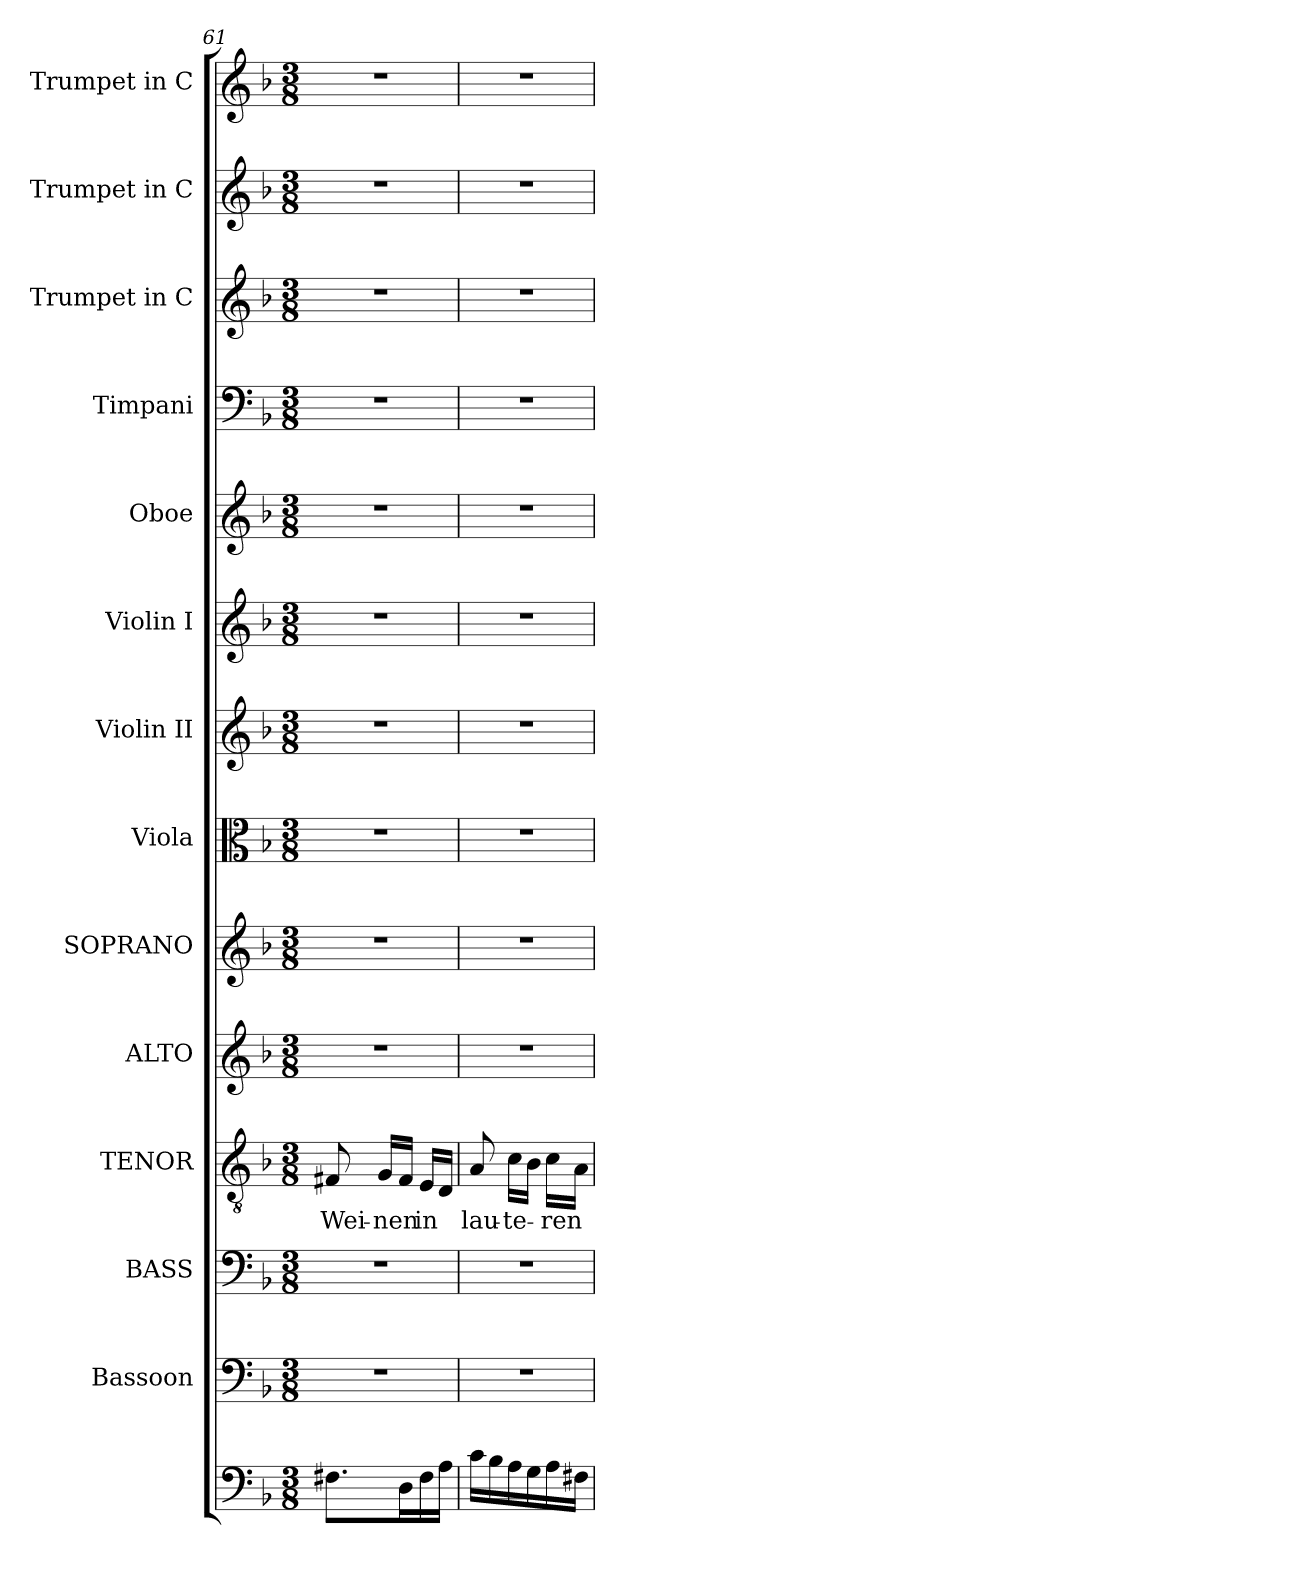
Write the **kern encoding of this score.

**kern	**kern	**kern	**kern	**text	**kern	**kern	**kern	**kern	**kern	**kern	**kern	**kern	**kern	**kern
*part14	*part13	*part12	*part11	*part11	*part10	*part9	*part8	*part7	*part6	*part5	*part4	*part3	*part2	*part1
*staff14	*staff13	*staff12	*staff11	*staff11	*staff10	*staff9	*staff8	*staff7	*staff6	*staff5	*staff4	*staff3	*staff2	*staff1
*	*I"Bassoon	*I"BASS	*I"TENOR	*	*I"ALTO	*I"SOPRANO	*I"Viola	*I"Violin II	*I"Violin I	*I"Oboe	*I"Timpani	*I"Trumpet in C	*I"Trumpet in C	*I"Trumpet in C
*	*	*	*	*	*I'Alto	*I'Soprano	*I'Viola	*I'Violin II	*I'Violin I	*I'Oboe	*I'Timp.	*	*	*
*clefF4	*clefF4	*clefF4	*clefGv2	*	*clefG2	*clefG2	*clefC3	*clefG2	*clefG2	*clefG2	*clefF4	*clefG2	*clefG2	*clefG2
*	*	*	*ITrd7c12	*	*	*	*	*	*	*	*	*	*	*
*k[b-]	*k[b-]	*k[b-]	*k[b-]	*	*k[b-]	*k[b-]	*k[b-]	*k[b-]	*k[b-]	*k[b-]	*k[b-]	*k[b-]	*k[b-]	*k[b-]
*F:	*F:	*F:	*F:	*	*F:	*F:	*F:	*F:	*F:	*F:	*F:	*F:	*F:	*F:
*M3/8	*M3/8	*M3/8	*M3/8	*	*M3/8	*M3/8	*M3/8	*M3/8	*M3/8	*M3/8	*M3/8	*M3/8	*M3/8	*M3/8
=61	=61	=61	=61	=61	=61	=61	=61	=61	=61	=61	=61	=61	=61	=61
!	!LO:N:vis=1	!LO:N:vis=1	!	!	!	!	!	!	!	!	!	!	!	!
!	!	!	!	!LO:LY:b:color=#000000	!LO:N:vis=1	!LO:N:vis=1	!LO:N:vis=1	!LO:N:vis=1	!LO:N:vis=1	!LO:N:vis=1	!LO:N:vis=1	!LO:N:vis=1	!LO:N:vis=1	!LO:N:vis=1
8.F#Xi\L	4.r	4.r	8FF#Xi/	Wei-	4.r	4.r	4.r	4.r	4.r	4.r	4.r	4.r	4.r	4.r
!	!	!	!	!LO:LY:b:color=#000000	!	!	!	!	!	!	!	!	!	!
.	.	.	16GGi/LL	-nen	.	.	.	.	.	.	.	.	.	.
16Di\L	.	.	16FF#i/JJ	.	.	.	.	.	.	.	.	.	.	.
!	!	!	!	!LO:LY:b:color=#000000	!	!	!	!	!	!	!	!	!	!
16F#i\	.	.	16EEi/LL	in	.	.	.	.	.	.	.	.	.	.
16Ai\JJ	.	.	16DDi/JJ	.	.	.	.	.	.	.	.	.	.	.
=62	=62	=62	=62	=62	=62	=62	=62	=62	=62	=62	=62	=62	=62	=62
!	!LO:N:vis=1	!LO:N:vis=1	!	!	!	!	!	!	!	!	!	!	!	!
!	!	!	!	!LO:LY:b:color=#000000	!LO:N:vis=1	!LO:N:vis=1	!LO:N:vis=1	!LO:N:vis=1	!LO:N:vis=1	!LO:N:vis=1	!LO:N:vis=1	!LO:N:vis=1	!LO:N:vis=1	!LO:N:vis=1
16ci\LL	4.r	4.r	8AAi/	lau-	4.r	4.r	4.r	4.r	4.r	4.r	4.r	4.r	4.r	4.r
16B-i\	.	.	.	.	.	.	.	.	.	.	.	.	.	.
!	!	!	!	!LO:LY:b:color=#000000	!	!	!	!	!	!	!	!	!	!
16Ai\	.	.	16Ci\LL	-te-	.	.	.	.	.	.	.	.	.	.
16Gi\	.	.	16BB-i\JJ	.	.	.	.	.	.	.	.	.	.	.
!	!	!	!	!LO:LY:b:color=#000000	!	!	!	!	!	!	!	!	!	!
16Ai\	.	.	16Ci\LL	-ren	.	.	.	.	.	.	.	.	.	.
16F#Xi\JJ	.	.	16AAi\JJ	.	.	.	.	.	.	.	.	.	.	.
=	=	=	=	=	=	=	=	=	=	=	=	=	=	=
*-	*-	*-	*-	*-	*-	*-	*-	*-	*-	*-	*-	*-	*-	*-
